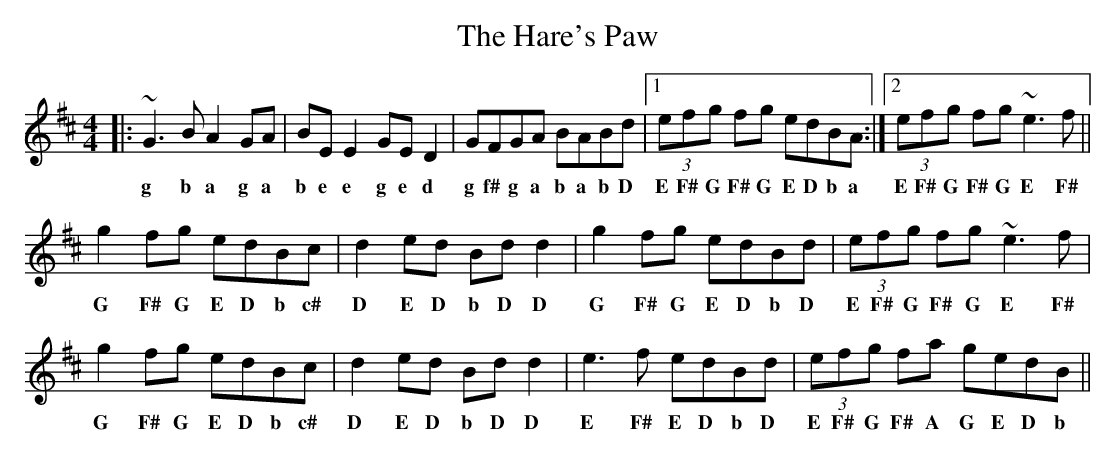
X:1
T:Hare's Paw, The
M:4/4
L:1/8
K:D
|:~G3B A2GA|BEE2 GED2|GFGA BABd|1 (3efg fg edBA:|2 (3efg fg ~e3f||
w:g b a g a b e e g e d g f# g a b a b D E F# G F# G E D b a E F# G F# G E F#
g2fg edBc|d2ed Bdd2|g2fg edBd|(3efg fg ~e3f|
w:G F# G E D b c# D E D b D D G F# G E D b D E F# G F# G E F#
g2fg edBc|d2ed Bdd2|e3f edBd|(3efg fa gedB||
w:G F# G E D b c# D E D b D D E F# E D b D E F# G F# A G E D b
